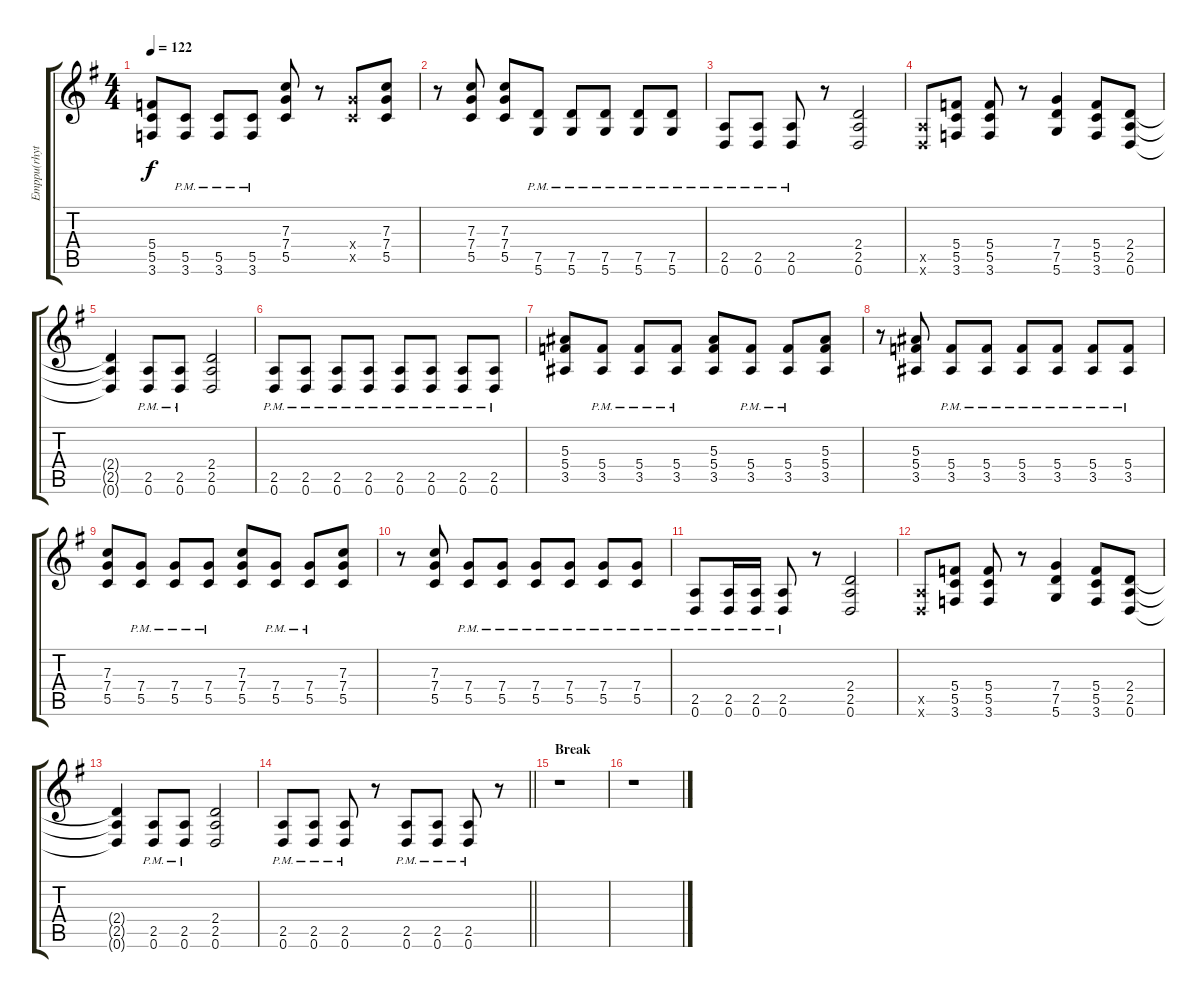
\track ("Emppu(rhytm)" "Emppu(rhyt") {instrument distortionguitar}
\staff {score tabs}
\tuning (D4 A3 F3 C3 G2 D2) {hide}
\ts (4 4)
\tempo 122
\clef g2
\ks g
(5.4 5.5 3.6).8{dy f} (5.5{pm} 3.6{pm}).8 (5.5{pm} 3.6{pm}).8 (5.5{pm} 3.6{pm}).8 (7.3 7.4 5.5).8 r.8 (7.4{x} 5.5{x}).8 (7.3 7.4 5.5).8 |
r.8 (7.3 7.4 5.5).8 (7.3 7.4 5.5).8 (7.5{pm} 5.6{pm}).8 (7.5{pm} 5.6{pm}).8 (7.5{pm} 5.6{pm}).8 (7.5{pm} 5.6{pm}).8 (7.5{pm} 5.6{pm}).8 |
(2.5{pm} 0.6{pm}).8 (2.5{pm} 0.6{pm}).8 (2.5{pm} 0.6{pm}).8 r.8 (2.4 2.5 0.6).2 |
(2.5{x} 0.6{x}).8 (5.4 5.5 3.6).8 (5.4 5.5 3.6).8 r.8 (7.4 7.5 5.6).4 (5.4 5.5 3.6).8 (2.4 2.5 0.6).8 |
(2.4{t} 2.5{t} 0.6{t}).4 (2.5{pm} 0.6{pm}).8 (2.5{pm} 0.6{pm}).8 (2.4 2.5 0.6).2 |
(2.5{pm} 0.6{pm}).8 (2.5{pm} 0.6{pm}).8 (2.5{pm} 0.6{pm}).8 (2.5{pm} 0.6{pm}).8 (2.5{pm} 0.6{pm}).8 (2.5{pm} 0.6{pm}).8 (2.5{pm} 0.6{pm}).8 (2.5{pm} 0.6{pm}).8 |
(5.3 5.4 3.5).8 (5.4{pm} 3.5{pm}).8 (5.4{pm} 3.5{pm}).8 (5.4{pm} 3.5{pm}).8 (5.3 5.4 3.5).8 (5.4{pm} 3.5{pm}).8 (5.4{pm} 3.5{pm}).8 (5.3 5.4 3.5).8 |
r.8 (5.3 5.4 3.5).8 (5.4{pm} 3.5{pm}).8 (5.4{pm} 3.5{pm}).8 (5.4{pm} 3.5{pm}).8 (5.4{pm} 3.5{pm}).8 (5.4{pm} 3.5{pm}).8 (5.4{pm} 3.5{pm}).8 |
(7.3 7.4 5.5).8 (7.4{pm} 5.5{pm}).8 (7.4{pm} 5.5{pm}).8 (7.4{pm} 5.5{pm}).8 (7.3 7.4 5.5).8 (7.4{pm} 5.5{pm}).8 (7.4{pm} 5.5{pm}).8 (7.3 7.4 5.5).8 |
r.8 (7.3 7.4 5.5).8 (7.4{pm} 5.5{pm}).8 (7.4{pm} 5.5{pm}).8 (7.4{pm} 5.5{pm}).8 (7.4{pm} 5.5{pm}).8 (7.4{pm} 5.5{pm}).8 (7.4{pm} 5.5{pm}).8 |
(2.5{pm} 0.6{pm}).8 (2.5{pm} 0.6{pm}).16 (2.5{pm} 0.6{pm}).16 (2.5{pm} 0.6{pm}).8 r.8 (2.4 2.5 0.6).2 |
(2.5{x} 0.6{x}).8 (5.4 5.5 3.6).8 (5.4 5.5 3.6).8 r.8 (7.4 7.5 5.6).4 (5.4 5.5 3.6).8 (2.4 2.5 0.6).8 |
(2.4{t} 2.5{t} 0.6{t}).4 (2.5{pm} 0.6{pm}).8 (2.5{pm} 0.6{pm}).8 (2.4 2.5 0.6).2 |
\barLineRight lightlight
(2.5{pm} 0.6{pm}).8 (2.5{pm} 0.6{pm}).8 (2.5{pm} 0.6{pm}).8 r.8 (2.5{pm} 0.6{pm}).8 (2.5{pm} 0.6{pm}).8 (2.5{pm} 0.6{pm}).8 r.8 |
\section ("" "Break")
r.1 |
r.1
